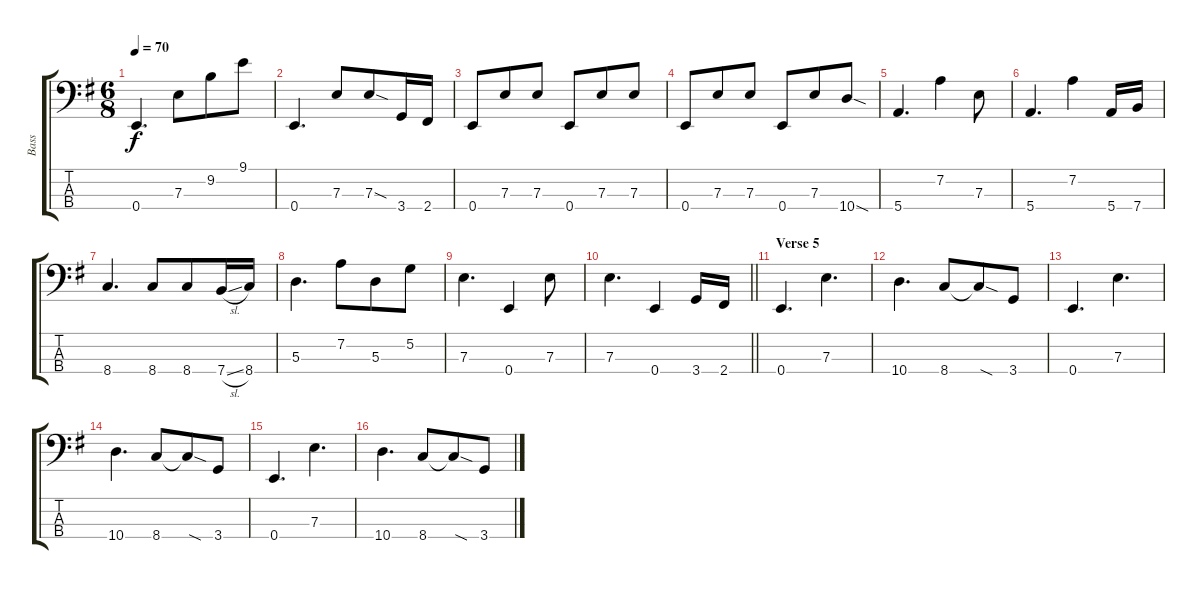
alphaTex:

\track ("Bass" "Bass") {instrument electricbassfinger}
\staff {score tabs}
\tuning (G2 D2 A1 E1) {hide}
\ts (6 8)
\tempo 70
\clef f4
\ks g
0.4.4{d dy f} 7.3.8 9.2.8 9.1.8 |
0.4.4{d} 7.3.8 7.3{sod}.8 3.4.16 2.4.16 |
0.4.8 7.3.8 7.3.8 0.4.8 7.3.8 7.3.8 |
0.4.8 7.3.8 7.3.8 0.4.8 7.3.8 10.4{sod}.8 |
5.4.4{d} 7.2.4 7.3.8 |
5.4.4{d} 7.2.4 5.4.16 7.4.16 |
8.4.4{d} 8.4.8 8.4.8 7.4{sl}.16 8.4.16 |
5.3.4{d} 7.2.8 5.3.8 5.2.8 |
7.3.4{d} 0.4.4 7.3.8 |
\barLineRight lightlight
7.3.4{d} 0.4.4 3.4.16 2.4.16 |
\section ("" "Verse 5")
0.4.4{d} 7.3.4{d} |
10.4.4{d} 8.4.8 8.4{sod t}.8 3.4.8 |
0.4.4{d} 7.3.4{d} |
10.4.4{d} 8.4.8 8.4{sod t}.8 3.4.8 |
0.4.4{d} 7.3.4{d} |
10.4.4{d} 8.4.8 8.4{sod t}.8 3.4.8
